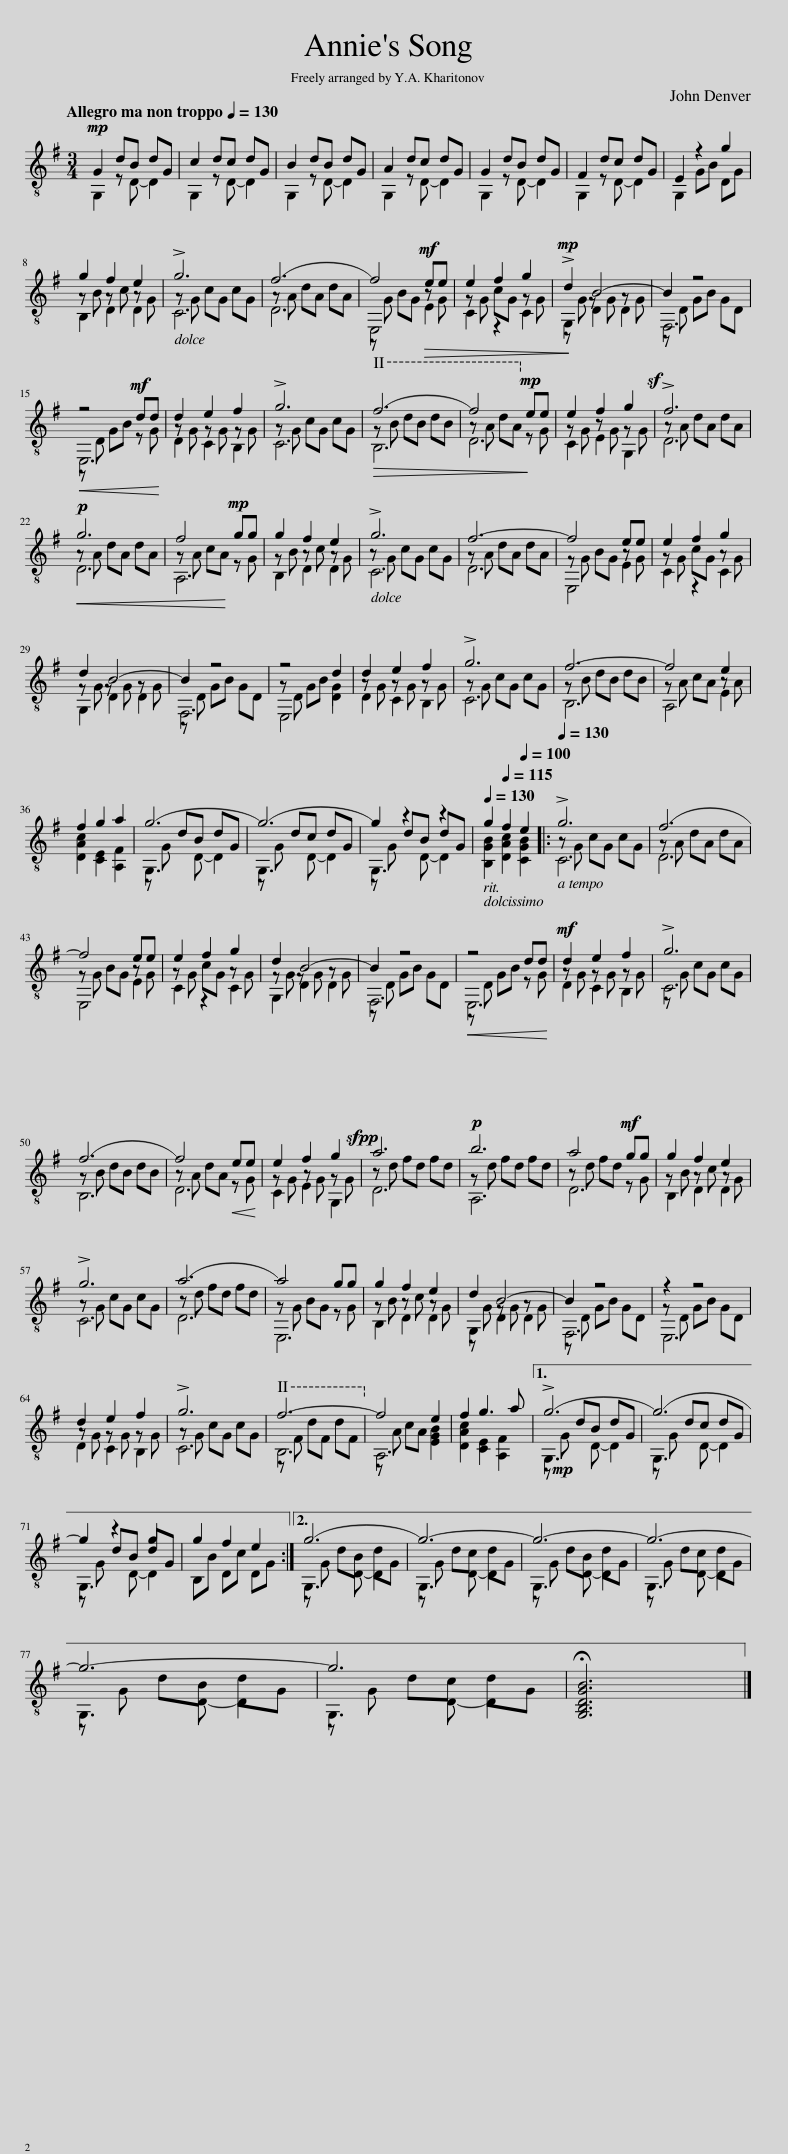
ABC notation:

X:1
%%score ( 1 2 3 )
L:1/8
Q:1/4=130
M:3/4
I:linebreak $
K:G
V:1 treble-8
V:2 treble-8
V:3 treble-8
V:1
!mp! G2 dB dG | c2 dc dG | B2 dB dG | A2 dc dG | G2 dB dG | %5
 F2 dc dG | E2 z2 g2 |$ g2 f2 e2 | !>!g6 | f6- | %10
 f4!mf!!>(! ee!>)! | e2 f2 g2 |!mp! !>!d2 B4- | B2 z4 |$!<(! z4!mf! dd!<)! | %15
 d2 e2 f2 | !>!g6 |!>(! f6-!>)! | f4!mp! ee | e2 f2 g2 | %20
 !>!f6 |$!p!!<(! g6!<)! | f4!mp! gg | g2 f2 e2 | !>!g6 | %25
 f6- | f4 ee | e2 f2 g2 |$ d2 B4- | B2 z4 | %30
 z4 d2 | d2 e2 f2 | !>!g6 | f6- | f4 e2 |$ %35
 f2 g2 a2 | g6- | g6- | g2 z2 z2 |[Q:1/4=130] g2[Q:1/4=115] f2[Q:1/4=100] e2 |: %40
[Q:1/4=130] !>!g6 | f6- |$ f4 ee | e2 f2 g2 | d2 B4- | %45
 B2 z4 |!<(! z4 dd!<)! |!mf! d2 e2 f2 | !>!g6 |$ f6- | %50
 f4!<(! ee!<)! | e2 f2 g2 | a6 |!p! b6 | a4!mf! gg | %55
 g2 f2 e2 |$ !>!g6 | a6- | a4 gg | g2 f2 e2 | %60
 d2 B4- | B2 z4 | z2 z4 |$ d2 e2 f2 | !>!g6 | %65
 f6- | f4 e2 | f2 g3 a |1 !>!g6- | g6- |$ %70
 g2 z2 g2 | g2 f2 e2 :|2 g6- | g6- | g6- | %75
 g6- |$ g6- | g6 | !fermata![G,B,DGB]6 |] %79
V:2
 G,2 z D- D2 | G,2 z D- D2 | G,2 z D- D2 | G,2 z D- D2 | G,2 z D- D2 | %5
 G,2 z D- D2 | G,2 GB DG |$ z B z c z G | z G cG cG | z A dA dA | %10
 z G BG z G | z G cG z G | z G z G z G | z D GB GD |$ z D GB z G | %15
 z G z G z G | z G cG cG | z B dB dB | z A dA z G | z G z G z G | %20
 z A dA dA |$ z A dA dA | z A cA z G | z B z c z G | z G cG cG | %25
 z A dA dA | z G BG z G | z G cG z G |$ z G z G z G | z D GB GD | %30
 z D GB G2 | z G z G z G | z G cG cG | z B dB dB | z A cA z A |$ %35
 [DAc]2 [CE]2 [A,F]2 | z G dB dG | z G dc dG | z G dB dG | [B,GB]2 [DAc]2 [CGB]2 |: %40
 z G cG cG | z A dA dA |$ z G BG z G | z G cG z G | z G z G z G | %45
 z D GB GD | z D GB z G | z G z G z G | z G cG cG |$ z B dB dB | %50
 z A dA z G | z G z G z G | z d fd fd | z d fd fd | z d fd z G | %55
 z B z c z G |$ z G cG cG | z d fd fd | z G BG z G | z B z c z G | %60
 z G z G z G | z D GB GD | z D GB GD |$ z G z G z G | z G cG cG | %65
 z F dF dF | z A cA [EGB]2 | [DAc]2 [CE]2 [A,F]2 |1 z!mp! G dB dG | z G dc dG |$ %70
 z G dB dG | B,B Dc DG :|2 z G dB dG | z G dc dG | z G dB dG | %75
 z G dc dG |$ z G dB dG | z G dc dG | x6 |] %79
V:3
 x6 | x6 | x6 | x6 | x6 | %5
 x6 | x6 |$ B,2 D2 D2 | C6 | D6 | %10
 E,4 E2 | C2 z2 C2 | G,2 D2 D2 | F,6 |$ E,6 | %15
 D2 C2 B,2 | C6 | B,6 | D6 | C2 E2 G,2 | %20
 D6 |$ D6 | A,6 | B,2 D2 D2 | C6 | %25
 D6 | E,4 E2 | C2 z2 C2 |$ G,2 D2 D2 | F,6 | %30
 E,4 D2 | D2 C2 B,2 | C6 | B,6 | A,4 E2 |$ %35
 x6 | G,3 D- D2 | G,3 D- D2 | G,3 D- D2 | x6 |: %40
 C6 | D6 |$ E,4 E2 | C2 z2 C2 | G,2 D2 D2 | %45
 F,6 | E,6 | D2 C2 B,2 | C6 |$ B,6 | %50
 D6 | C2 E2 G,2 | D6 | A,6 | D6 | %55
 B,2 D2 D2 |$ C6 | D6 | E,6 | B,2 D2 D2 | %60
 G,2 D2 D2 | F,6 | E,6 |$ D2 C2 B,2 | C6 | %65
 B,6 | A,6 | x6 |1 G,3 D- D2 | G,3 D- D2 |$ %70
 G,3 D- D2 | x6 :|2 G,3 D- D2 | G,3 D- D2 | G,3 D- D2 | %75
 G,3 D- D2 |$ G,3 D- D2 | G,3 D- D2 | x6 |] %79
